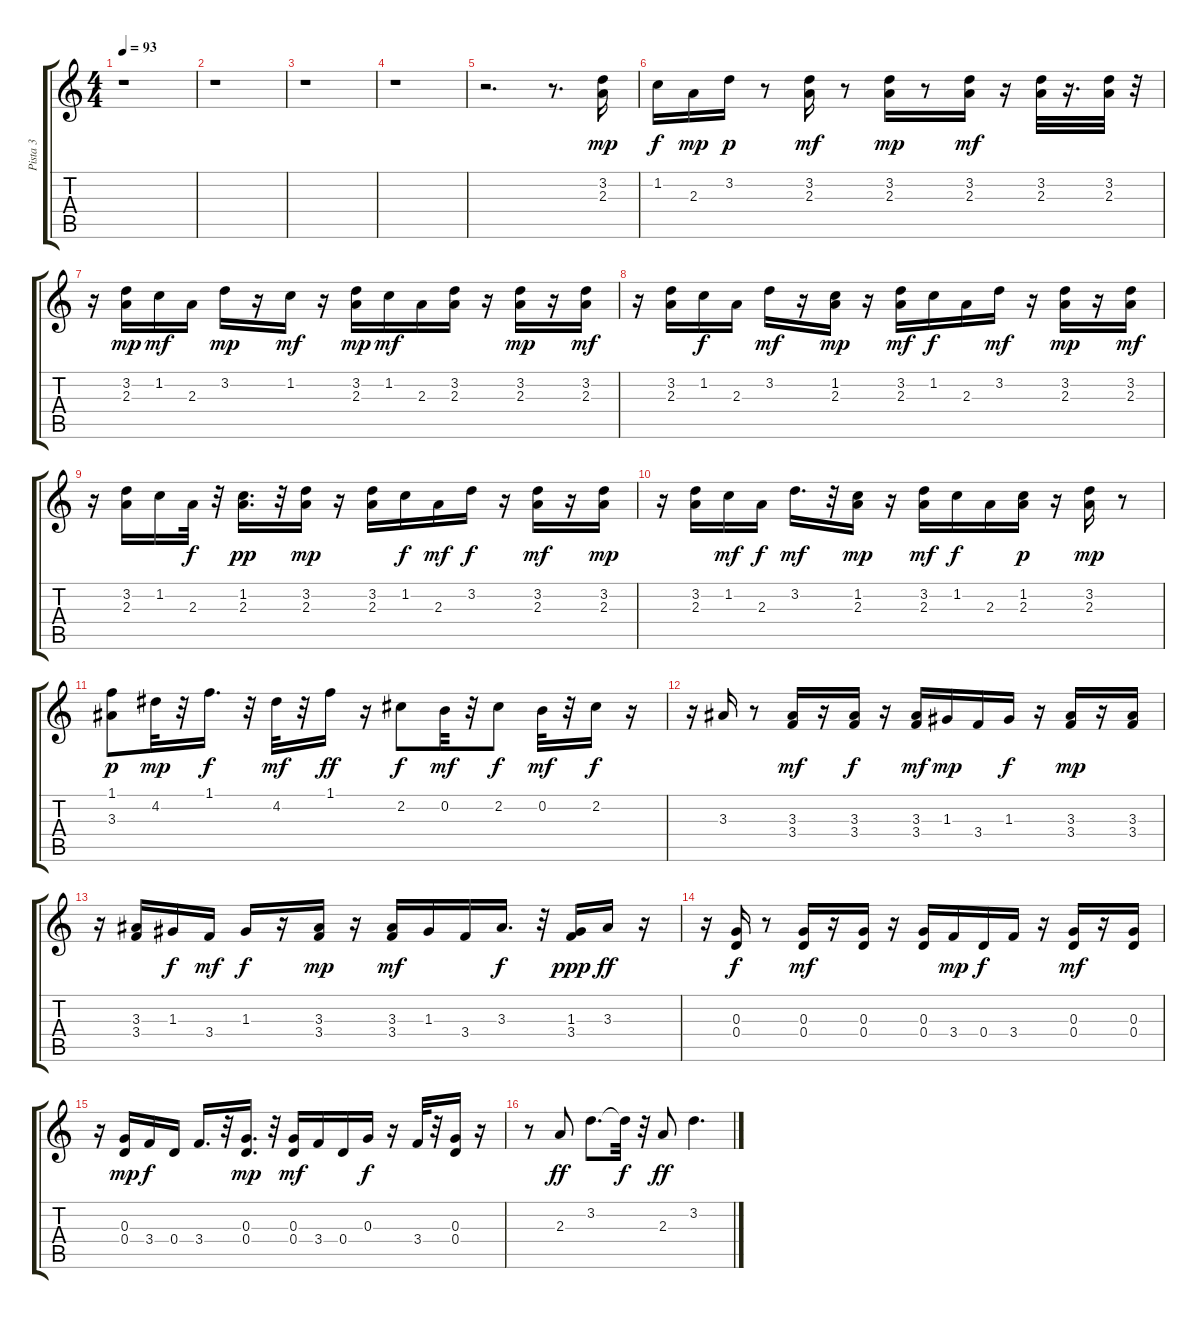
\track ("Pista 3" "Pista 3") {instrument electricguitarmuted}
\staff {score tabs}
\tuning (E4 B3 G3 D3 A2 E2) {hide}
\ts (4 4)
\tempo 93
\clef g2
\ks c
r.1{dy mp} |
r.1 |
r.1 |
r.1 |
r.2{d} r.8{d} (3.2 2.3).16 |
1.2.16{dy f} 2.3.16{dy mp} 3.2.16{dy p} r.8 (3.2 2.3).16{dy mf} r.8 (3.2 2.3).16{dy mp} r.8 (3.2 2.3).16{dy mf} r.16 (3.2 2.3).32 r.16{d} (3.2 2.3).32 r.32 |
r.16 (3.2 2.3).16{dy mp} 1.2.16{dy mf} 2.3.16 3.2.16{dy mp} r.16 1.2.16{dy mf} r.16 (3.2 2.3).16{dy mp} 1.2.16{dy mf} 2.3.16 (3.2 2.3).16 r.16 (3.2 2.3).16{dy mp} r.16 (3.2 2.3).16{dy mf} |
r.16 (3.2 2.3).16 1.2.16{dy f} 2.3.16 3.2.16{dy mf} r.16 (1.2 2.3).16{dy mp} r.16 (3.2 2.3).16{dy mf} 1.2.16{dy f} 2.3.16 3.2.16{dy mf} r.16 (3.2 2.3).16{dy mp} r.16 (3.2 2.3).16{dy mf} |
r.16 (3.2 2.3).16 1.2.16 2.3.32{dy f} r.32 (1.2 2.3).16{d dy pp} r.32 (3.2 2.3).16{dy mp} r.16 (3.2 2.3).16 1.2.16{dy f} 2.3.16{dy mf} 3.2.16{dy f} r.16 (3.2 2.3).16{dy mf} r.16 (3.2 2.3).16{dy mp} |
r.16 (3.2 2.3).16 1.2.16{dy mf} 2.3.16{dy f} 3.2.16{d dy mf} r.32 (1.2 2.3).16{dy mp} r.16 (3.2 2.3).16{dy mf} 1.2.16{dy f} 2.3.16 (1.2 2.3).16{dy p} r.16 (3.2 2.3).16{dy mp} r.8 |
(1.1 3.3).8{dy p} 4.2.32{dy mp} r.32 1.1.16{d dy f} r.32 4.2.32{dy mf} r.32 1.1.16{dy ff} r.16 2.2.8{dy f} 0.2.32{dy mf} r.32 2.2.8{dy f} 0.2.32{dy mf} r.32 2.2.16{dy f} r.16 |
r.16 3.3.16 r.8 (3.3 3.4).16{dy mf} r.16 (3.3 3.4).16{dy f} r.16 (3.3 3.4).16{dy mf} 1.3.16{dy mp} 3.4.16 1.3.16{dy f} r.16 (3.3 3.4).16{dy mp} r.16 (3.3 3.4).16 |
r.16 (3.3 3.4).16 1.3.16{dy f} 3.4.16{dy mf} 1.3.16{dy f} r.16 (3.3 3.4).16{dy mp} r.16 (3.3 3.4).16{dy mf} 1.3.16 3.4.16 3.3.16{d dy f} r.32 (1.3 3.4).16{dy ppp} 3.3.16{dy ff} r.16 |
r.16 (0.3 0.4).16{dy f} r.8 (0.3 0.4).16{dy mf} r.16 (0.3 0.4).16 r.16 (0.3 0.4).16 3.4.16{dy mp} 0.4.16{dy f} 3.4.16 r.16 (0.3 0.4).16{dy mf} r.16 (0.3 0.4).16 |
r.16 (0.3 0.4).16{dy mp} 3.4.16{dy f} 0.4.16 3.4.16{d} r.32 (0.3 0.4).16{d dy mp} r.32 (0.3 0.4).16{dy mf} 3.4.16 0.4.16 0.3.16{dy f} r.16 3.4.32 r.32 (0.3 0.4).16 r.16 |
r.8 2.3.8{dy ff} 3.2.8{d} 3.2{t}.32{dy f} r.32 2.3.8{dy ff} 3.2.4{d}
